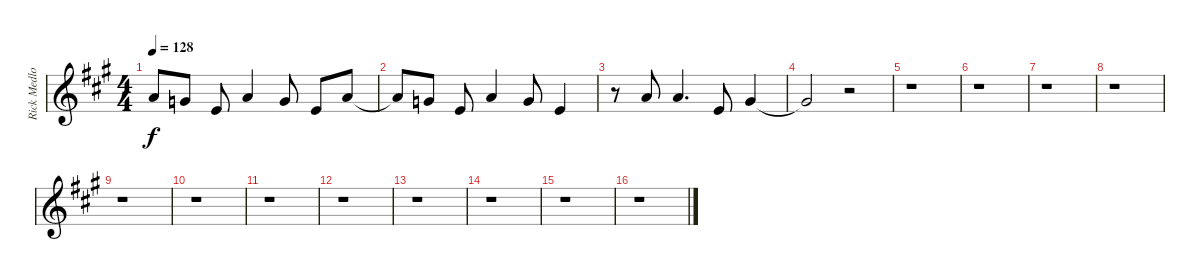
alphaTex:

\track ("Rick Medlocke Vocals" "Rick Medlo") {instrument violin}
\staff {score}
\tuning (E4 B3 G3 D3 A2 E2) {hide}
\ts (4 4)
\tempo 128
\clef g2
\ks a
5.1.8{dy f} 8.2.8 5.2.8 5.1.4 8.2.8 5.2.8 5.1.8 |
5.1{t}.8 8.2.8 5.2.8 5.1.4 8.2.8 5.2.4 |
r.8 5.1.8 5.1.4{d} 5.2.8 4.1.4 |
4.1{t}.2 r.2 |
r.1 |
r.1 |
r.1 |
r.1 |
r.1 |
r.1 |
r.1 |
r.1 |
r.1 |
r.1 |
r.1 |
r.1
